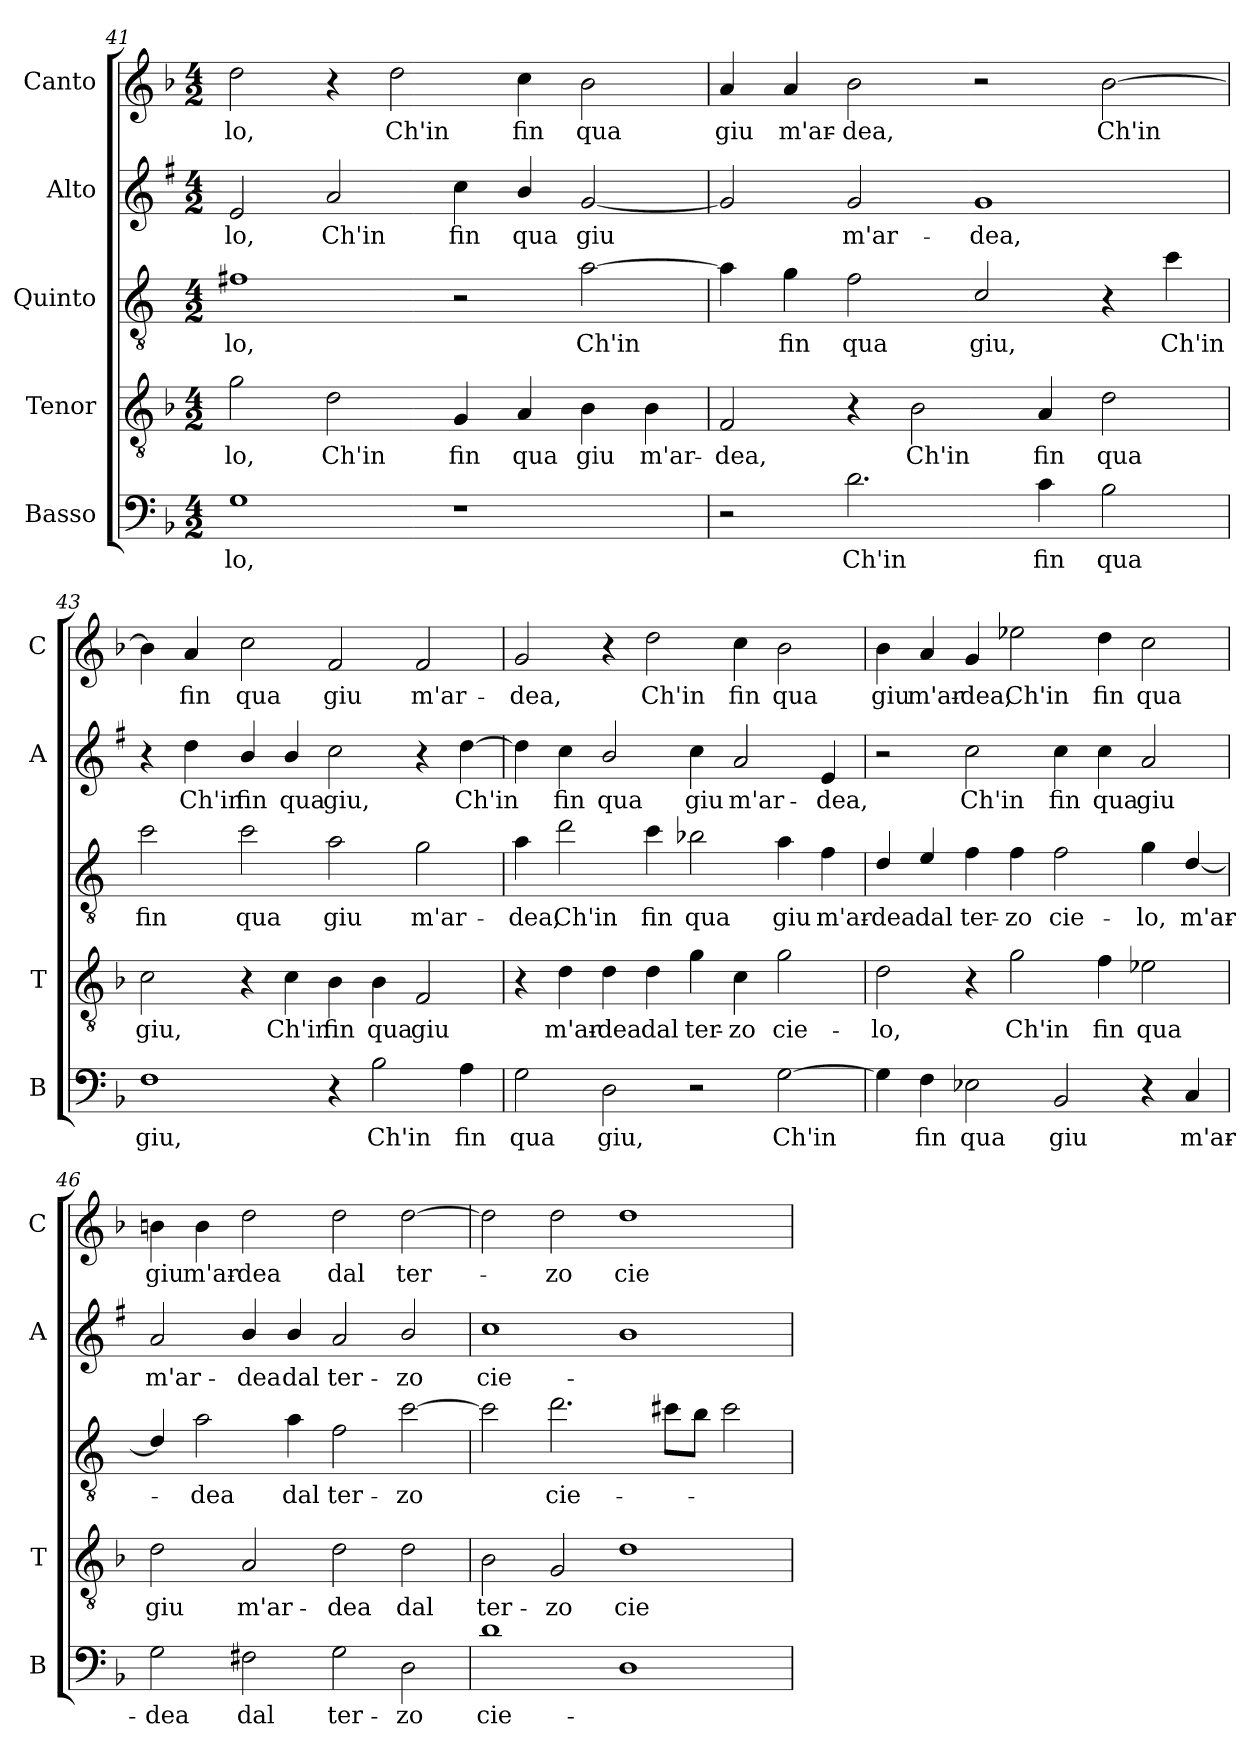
**kern	**text	**kern	**text	**kern	**text	**kern	**text	**kern	**text
*part5	*part5	*part4	*part4	*part3	*part3	*part2	*part2	*part1	*part1
*staff5	*staff5	*staff4	*staff4	*staff3	*staff3	*staff2	*staff2	*staff1	*staff1
*I"Basso	*	*I"Tenor	*	*I"Quinto	*	*I"Alto	*	*I"Canto	*
*I'B	*	*I'T	*	*	*	*I'A	*	*I'C	*
*clefF4	*	*clefGv2	*	*clefGv2	*	*clefG2	*	*clefG2	*
*	*	*	*	*ITrd4c7	*	*ITrd1c2	*	*	*
*k[b-]	*	*k[b-]	*	*k[b-]	*	*k[b-]	*	*k[b-]	*
*F:	*	*F:	*	*F:	*	*F:	*	*F:	*
*M4/2	*	*M4/2	*	*M4/2	*	*M4/2	*	*M4/2	*
=41	=41	=41	=41	=41	=41	=41	=41	=41	=41
!	!LO:LY:b	!	!LO:LY:b	!	!LO:LY:b	!	!LO:LY:b	!	!LO:LY:b
1G	-lo,	2g\	-lo,	1Bn	-lo,	2d/	-lo,	2dd\	-lo,
!	!	!	!LO:LY:b	!	!	!	!LO:LY:b	!	!
.	.	2d\	Ch'in	.	.	2g/	Ch'in	4r	.
!	!	!	!	!	!	!	!	!	!LO:LY:b
.	.	.	.	.	.	.	.	2dd\	Ch'in
!	!	!	!LO:LY:b	!	!	!	!LO:LY:b	!	!
1r	.	4G/	fin	2r	.	4b-\	fin	.	.
!	!	!	!LO:LY:b	!	!	!	!LO:LY:b	!	!LO:LY:b
.	.	4A/	qua	.	.	4a/	qua	4cc\	fin
!	!	!	!LO:LY:b	!	!LO:LY:b	!	!LO:LY:b	!	!LO:LY:b
.	.	4B-\	giu	[2d\	Ch'in	[2f/	giu	2b-\	qua
!	!	!	!LO:LY:b	!	!	!	!	!	!
.	.	4B-\	m'ar-	.	.	.	.	.	.
=42	=42	=42	=42	=42	=42	=42	=42	=42	=42
!	!	!	!LO:LY:b	!	!	!	!	!	!LO:LY:b
2r	.	2F/	-dea,	4d\]	.	2f/]	.	4a/	giu
!	!	!	!	!	!LO:LY:b	!	!	!	!LO:LY:b
.	.	.	.	4c\	fin	.	.	4a/	m'ar-
!	!LO:LY:b	!	!	!	!LO:LY:b	!	!LO:LY:b	!	!LO:LY:b
2.d\	Ch'in	4r	.	2B-\	qua	2f/	m'ar-	2b-\	-dea,
!	!	!	!LO:LY:b	!	!	!	!	!	!
.	.	2B-\	Ch'in	.	.	.	.	.	.
!	!	!	!	!	!LO:LY:b	!	!LO:LY:b	!	!
.	.	.	.	2F/	giu,	1f	-dea,	2r	.
!	!LO:LY:b	!	!LO:LY:b	!	!	!	!	!	!
4c\	fin	4A/	fin	.	.	.	.	.	.
!	!LO:LY:b	!	!LO:LY:b	!	!	!	!	!	!LO:LY:b
2B-\	qua	2d\	qua	4r	.	.	.	[2b-\	Ch'in
!	!	!	!	!	!LO:LY:b	!	!	!	!
.	.	.	.	4f\	Ch'in	.	.	.	.
!!LO:LB:g=z
=43	=43	=43	=43	=43	=43	=43	=43	=43	=43
!	!LO:LY:b	!	!LO:LY:b	!	!LO:LY:b	!	!	!	!
1F	giu,	2c\	giu,	2f\	fin	4r	.	4b-\]	.
!	!	!	!	!	!	!	!LO:LY:b	!	!LO:LY:b
.	.	.	.	.	.	4cc\	Ch'in	4a/	fin
!	!	!	!	!	!LO:LY:b	!	!LO:LY:b	!	!LO:LY:b
.	.	4r	.	2f\	qua	4a/	fin	2cc\	qua
!	!	!	!LO:LY:b	!	!	!	!LO:LY:b	!	!
.	.	4c\	Ch'in	.	.	4a/	qua	.	.
!	!	!	!LO:LY:b	!	!LO:LY:b	!	!LO:LY:b	!	!LO:LY:b
4r	.	4B-\	fin	2d\	giu	2b-\	giu,	2f/	giu
!	!LO:LY:b	!	!LO:LY:b	!	!	!	!	!	!
2B-\	Ch'in	4B-\	qua	.	.	.	.	.	.
!	!	!	!LO:LY:b	!	!LO:LY:b	!	!	!	!LO:LY:b
.	.	2F/	giu	2c\	m'ar-	4r	.	2f/	m'ar-
!	!LO:LY:b	!	!	!	!	!	!LO:LY:b	!	!
4A\	fin	.	.	.	.	[4cc\	Ch'in	.	.
=44	=44	=44	=44	=44	=44	=44	=44	=44	=44
!	!LO:LY:b	!	!	!	!LO:LY:b	!	!	!	!LO:LY:b
2G\	qua	4r	.	4d\	-dea,	4cc\]	.	2g/	-dea,
!	!	!	!LO:LY:b	!	!LO:LY:b	!	!LO:LY:b	!	!
.	.	4d\	m'ar-	2g\	Ch'in	4b-\	fin	.	.
!	!LO:LY:b	!	!LO:LY:b	!	!	!	!LO:LY:b	!	!
2D\	giu,	4d\	-dea	.	.	2a/	qua	4r	.
!	!	!	!LO:LY:b	!	!LO:LY:b	!	!	!	!LO:LY:b
.	.	4d\	dal	4f\	fin	.	.	2dd\	Ch'in
!	!	!	!LO:LY:b	!	!LO:LY:b	!	!LO:LY:b	!	!
2r	.	4g\	ter-	2e-X\	qua	4b-\	giu	.	.
!	!	!	!LO:LY:b	!	!	!	!LO:LY:b	!	!LO:LY:b
.	.	4c\	-zo	.	.	2g/	m'ar-	4cc\	fin
!	!LO:LY:b	!	!LO:LY:b	!	!LO:LY:b	!	!	!	!LO:LY:b
[2G\	Ch'in	2g\	cie-	4d\	giu	.	.	2b-\	qua
!	!	!	!	!	!LO:LY:b	!	!LO:LY:b	!	!
.	.	.	.	4B-\	m'ar-	4d/	-dea,	.	.
=45	=45	=45	=45	=45	=45	=45	=45	=45	=45
!	!	!	!LO:LY:b	!	!LO:LY:b	!	!	!	!LO:LY:b
4G\]	.	2d\	-lo,	4G/	-dea	2r	.	4b-\	giu
!	!LO:LY:b	!	!	!	!LO:LY:b	!	!	!	!LO:LY:b
4F\	fin	.	.	4A/	dal	.	.	4a/	m'ar-
!	!LO:LY:b	!	!	!	!LO:LY:b	!	!LO:LY:b	!	!LO:LY:b
2E-X\	qua	4r	.	4B-\	ter-	2b-\	Ch'in	4g/	-dea,
!	!	!	!LO:LY:b	!	!LO:LY:b	!	!	!	!LO:LY:b
.	.	2g\	Ch'in	4B-\	-zo	.	.	2ee-X\	Ch'in
!	!LO:LY:b	!	!	!	!LO:LY:b	!	!LO:LY:b	!	!
2BB-/	giu	.	.	2B-\	cie-	4b-\	fin	.	.
!	!	!	!LO:LY:b	!	!	!	!LO:LY:b	!	!LO:LY:b
.	.	4f\	fin	.	.	4b-\	qua	4dd\	fin
!	!	!	!LO:LY:b	!	!LO:LY:b	!	!LO:LY:b	!	!LO:LY:b
4r	.	2e-X\	qua	4c\	-lo,	2g/	giu	2cc\	qua
!	!LO:LY:b	!	!	!	!LO:LY:b	!	!	!	!
4C/	m'ar-	.	.	[4G/	m'ar-	.	.	.	.
!!LO:LB:g=z
=46	=46	=46	=46	=46	=46	=46	=46	=46	=46
!	!LO:LY:b	!	!LO:LY:b	!	!	!	!LO:LY:b	!	!LO:LY:b
2G\	-dea	2d\	giu	4G/]	.	2g/	m'ar-	4bn\	giu
!	!	!	!	!	!LO:LY:b	!	!	!	!LO:LY:b
.	.	.	.	2d\	-dea	.	.	4b\	m'ar-
!	!LO:LY:b	!	!LO:LY:b	!	!	!	!LO:LY:b	!	!LO:LY:b
2F#X\	dal	2A/	m'ar-	.	.	4a/	-dea	2dd\	-dea
!	!	!	!	!	!LO:LY:b	!	!LO:LY:b	!	!
.	.	.	.	4d\	dal	4a/	dal	.	.
!	!LO:LY:b	!	!LO:LY:b	!	!LO:LY:b	!	!LO:LY:b	!	!LO:LY:b
2G\	ter-	2d\	-dea	2B-\	ter-	2g/	ter-	2dd\	dal
!	!LO:LY:b	!	!LO:LY:b	!	!LO:LY:b	!	!LO:LY:b	!	!LO:LY:b
2D\	-zo	2d\	dal	[2f\	-zo	2a/	-zo	[2dd\	ter-
=47	=47	=47	=47	=47	=47	=47	=47	=47	=47
!	!LO:LY:b	!	!LO:LY:b	!	!	!	!LO:LY:b	!	!
1d	cie-	2B-\	ter-	2f\]	.	1b-	cie-	2dd\]	.
!	!	!	!LO:LY:b	!	!LO:LY:b	!	!	!	!LO:LY:b
.	.	2G/	-zo	2.g\	cie-	.	.	2dd\	-zo
!	!	!	!LO:LY:b	!	!	!	!	!	!LO:LY:b
1D	.	1d	cie-	.	.	1a	.	1dd	cie-
.	.	.	.	8f#X\L	.	.	.	.	.
.	.	.	.	8e\J	.	.	.	.	.
.	.	.	.	2f#\	.	.	.	.	.
=	=	=	=	=	=	=	=	=	=
*-	*-	*-	*-	*-	*-	*-	*-	*-	*-
